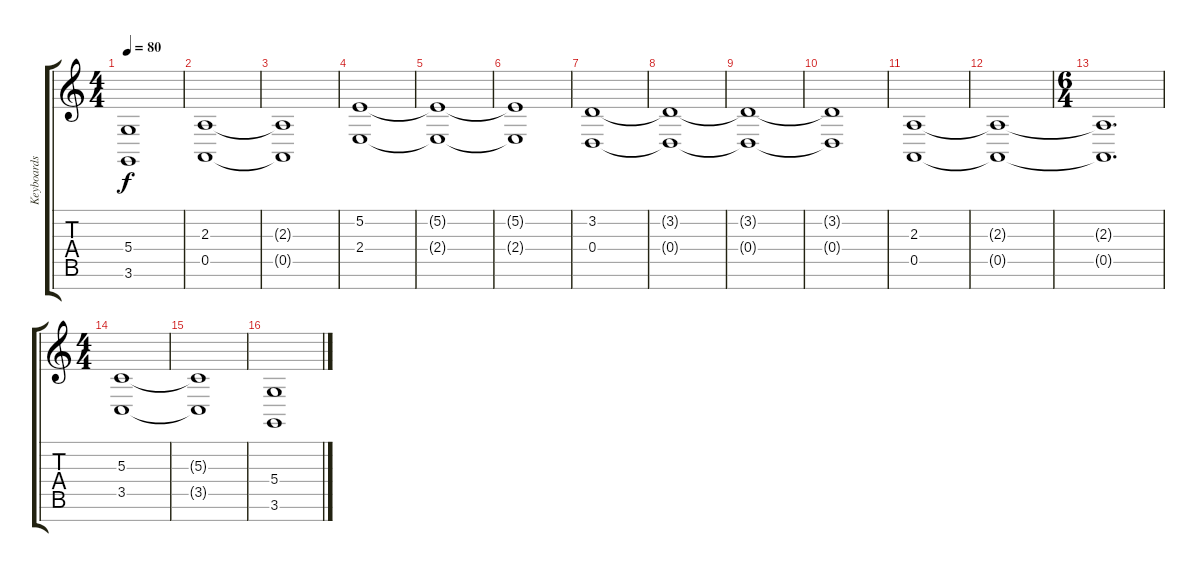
\track ("Keyboards 4" "Keyboards ") {instrument fx2soundtrack}
\staff {score tabs}
\tuning (E4 B3 G3 D3 A2 E2 B1) {hide}
\ts (4 4)
\tempo 80
\clef g2
\ks c
(5.4{t} 3.6{t}).1{dy f} |
(2.3 0.5).1 |
(2.3{t} 0.5{t}).1 |
(5.2 2.4).1 |
(5.2{t} 2.4{t}).1 |
(5.2{t} 2.4{t}).1 |
(3.2 0.4).1 |
(3.2{t} 0.4{t}).1 |
(3.2{t} 0.4{t}).1 |
(3.2{t} 0.4{t}).1 |
(2.3 0.5).1 |
(2.3{t} 0.5{t}).1 |
\ts (6 4)
(2.3{t} 0.5{t}).1{d} |
\ts (4 4)
(5.3 3.5).1 |
(5.3{t} 3.5{t}).1 |
(5.4 3.6).1
